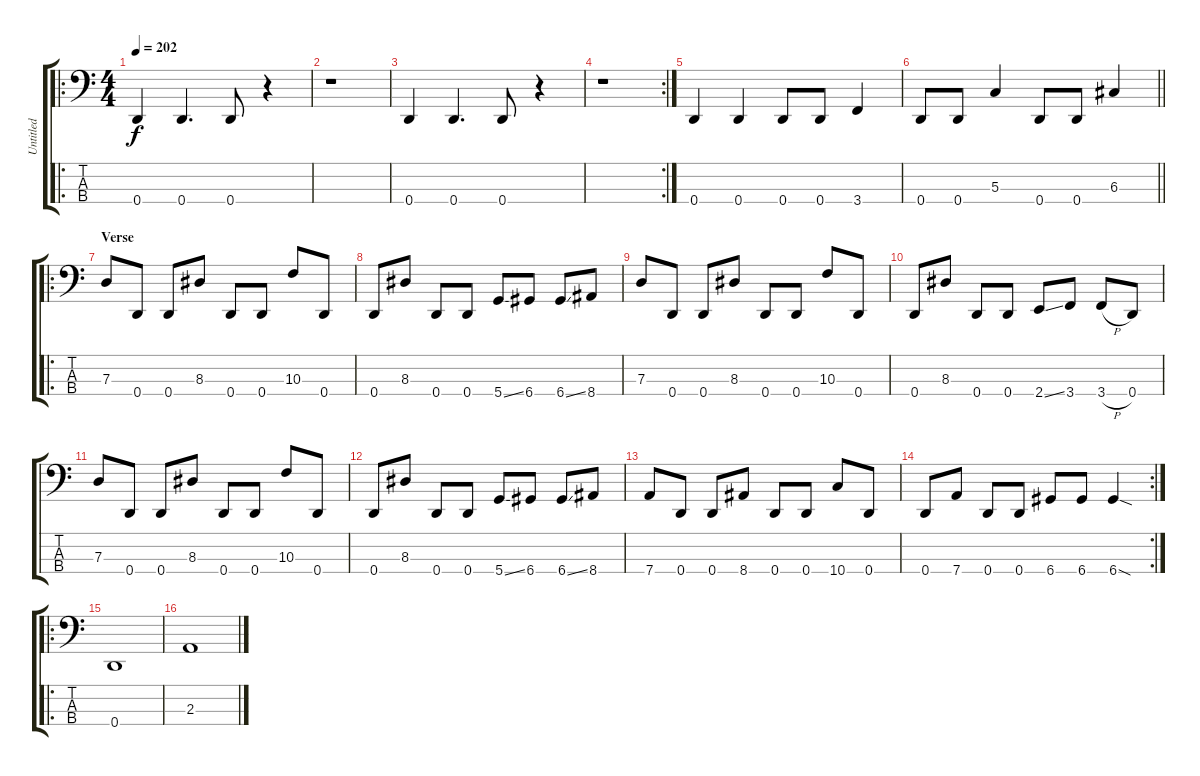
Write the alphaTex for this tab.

\track ("Untitled" "Untitled") {instrument electricbassfinger}
\staff {score tabs}
\tuning (F2 C2 G1 D1) {hide}
\ro
\ts (4 4)
\tempo 202
\clef f4
\ks c
0.4.4{dy f instrument electricbassfinger} 0.4.4{d} 0.4.8 r.4 |
r.1 |
0.4.4 0.4.4{d} 0.4.8 r.4 |
\rc 2
r.1 |
0.4.4 0.4.4 0.4.8 0.4.8 3.4.4 |
\barLineRight lightlight
0.4.8 0.4.8 5.3.4 0.4.8 0.4.8 6.3.4 |
\ro
\section ("" "Verse")
7.3.8 0.4.8 0.4.8 8.3.8 0.4.8 0.4.8 10.3.8 0.4.8 |
0.4.8 8.3.8 0.4.8 0.4.8 5.4{ss}.8 6.4.8 6.4{ss}.8 8.4.8 |
7.3.8 0.4.8 0.4.8 8.3.8 0.4.8 0.4.8 10.3.8 0.4.8 |
0.4.8 8.3.8 0.4.8 0.4.8 2.4{ss}.8 3.4.8 3.4{h}.8 0.4.8 |
7.3.8 0.4.8 0.4.8 8.3.8 0.4.8 0.4.8 10.3.8 0.4.8 |
0.4.8 8.3.8 0.4.8 0.4.8 5.4{ss}.8 6.4.8 6.4{ss}.8 8.4.8 |
7.4.8 0.4.8 0.4.8 8.4.8 0.4.8 0.4.8 10.4.8 0.4.8 |
\rc 2
0.4.8 7.4.8 0.4.8 0.4.8 6.4.8 6.4.8 6.4{sod}.4 |
\ro
0.4.1 |
2.3.1
